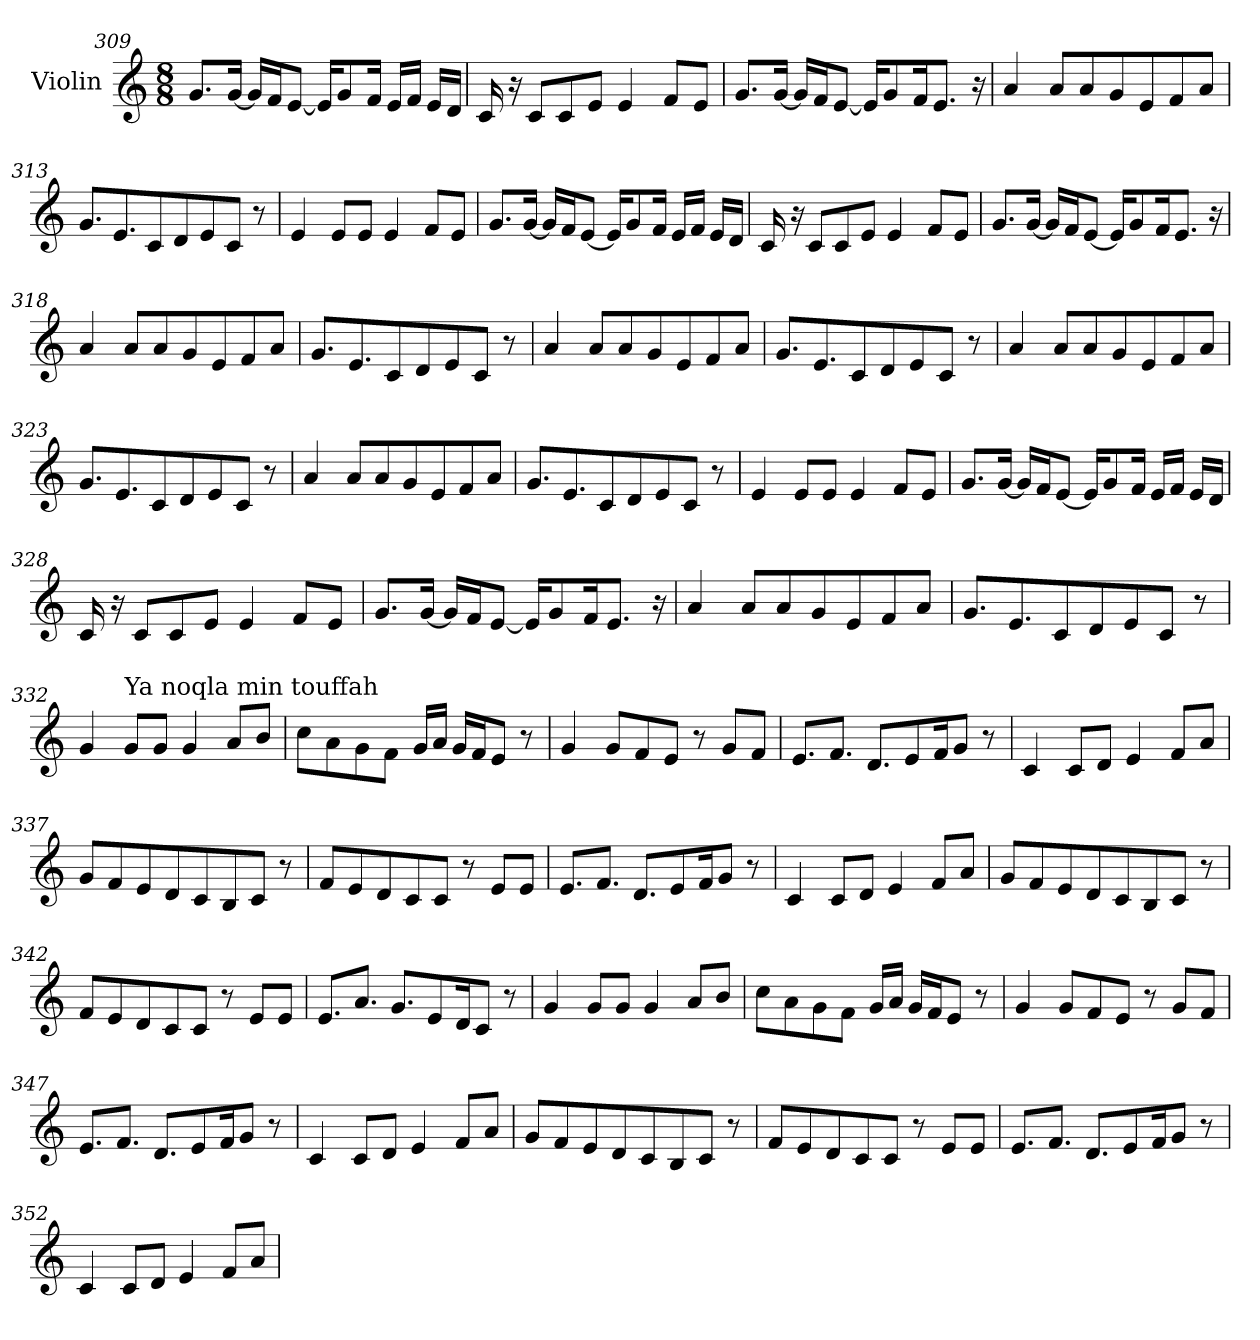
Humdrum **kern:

**kern
*part1
*staff1
*I"Violin
*clefG2
*k[]
*M8/8
=309
8.g/L
[16g/Jk
16g/LL]
16f/J
[8e/J
16e/KL]
8g/
16f/Jk
16e/LL
16f/JJ
16e/LL
16d/JJ
!!LO:LB:g=z
=310
16c/
16r
8c/L
8c/
8e/J
4e/
8f/L
8e/J
=311
8.g/L
[16g/Jk
16g/LL]
16f/J
[8e/J
16e/KL]
8g/
16f/K
8.e/J
16r
=312
4a/
8a/L
8a/
8g/
8e/
8f/
8a/J
=313
8.g/L
8.e/
8c/
8d/
8e/
8c/J
8r
!!LO:LB:g=z
=314
4e/
8e/L
8e/J
4e/
8f/L
8e/J
=315
8.g/L
[16g/Jk
16g/LL]
16f/J
[8e/J
16e/KL]
8g/
16f/Jk
16e/LL
16f/JJ
16e/LL
16d/JJ
=316
16c/
16r
8c/L
8c/
8e/J
4e/
8f/L
8e/J
!!LO:PB:g=z
=317
8.g/L
[16g/Jk
16g/LL]
16f/J
[8e/J
16e/KL]
8g/
16f/K
8.e/J
16r
=318
4a/
8a/L
8a/
8g/
8e/
8f/
8a/J
=319
8.g/L
8.e/
8c/
8d/
8e/
8c/J
8r
=320
4a/
8a/L
8a/
8g/
8e/
8f/
8a/J
!!LO:LB:g=z
=321
8.g/L
8.e/
8c/
8d/
8e/
8c/J
8r
=322
4a/
8a/L
8a/
8g/
8e/
8f/
8a/J
=323
8.g/L
8.e/
8c/
8d/
8e/
8c/J
8r
=324
4a/
8a/L
8a/
8g/
8e/
8f/
8a/J
!!LO:LB:g=z
=325
8.g/L
8.e/
8c/
8d/
8e/
8c/J
8r
=326
4e/
8e/L
8e/J
4e/
8f/L
8e/J
=327
8.g/L
[16g/Jk
16g/LL]
16f/J
[8e/J
16e/KL]
8g/
16f/Jk
16e/LL
16f/JJ
16e/LL
16d/JJ
=328
16c/
16r
8c/L
8c/
8e/J
4e/
8f/L
8e/J
!!LO:LB:g=z
=329
8.g/L
[16g/Jk
16g/LL]
16f/J
[8e/J
16e/KL]
8g/
16f/K
8.e/J
16r
=330
4a/
8a/L
8a/
8g/
8e/
8f/
8a/J
=331
8.g/L
8.e/
8c/
8d/
8e/
8c/J
8r
=332
4g/
!LO:TX:a:t=Ya noqla min touffah
8g/L
8g/J
4g/
8a/L
8b/J
!!LO:LB:g=z
=333
8cc\L
8a\
8g\
8f\J
16g/LL
16a/JJ
16g/LL
16f/J
8e/J
8r
=334
4g/
8g/L
8f/
8e/J
8r
8g/L
8f/J
=335
8.e/L
8.f/J
8.d/L
8e/
16f/K
8g/J
8r
=336
4c/
8c/L
8d/J
4e/
8f/L
8a/J
!!LO:LB:g=z
=337
8g/L
8f/
8e/
8d/
8c/
8B/
8c/J
8r
=338
8f/L
8e/
8d/
8c/
8c/J
8r
8e/L
8e/J
=339
8.e/L
8.f/J
8.d/L
8e/
16f/K
8g/J
8r
=340
4c/
8c/L
8d/J
4e/
8f/L
8a/J
!!LO:LB:g=z
=341
8g/L
8f/
8e/
8d/
8c/
8B/
8c/J
8r
=342
8f/L
8e/
8d/
8c/
8c/J
8r
8e/L
8e/J
=343
8.e/L
8.a/J
8.g/L
8e/
16d/K
8c/J
8r
=344
4g/
8g/L
8g/J
4g/
8a/L
8b/J
!!LO:LB:g=z
=345
8cc\L
8a\
8g\
8f\J
16g/LL
16a/JJ
16g/LL
16f/J
8e/J
8r
=346
4g/
8g/L
8f/
8e/J
8r
8g/L
8f/J
=347
8.e/L
8.f/J
8.d/L
8e/
16f/K
8g/J
8r
=348
4c/
8c/L
8d/J
4e/
8f/L
8a/J
!!LO:PB:g=z
=349
8g/L
8f/
8e/
8d/
8c/
8B/
8c/J
8r
=350
8f/L
8e/
8d/
8c/
8c/J
8r
8e/L
8e/J
=351
8.e/L
8.f/J
8.d/L
8e/
16f/K
8g/J
8r
=352
4c/
8c/L
8d/J
4e/
8f/L
8a/J
=
*-
